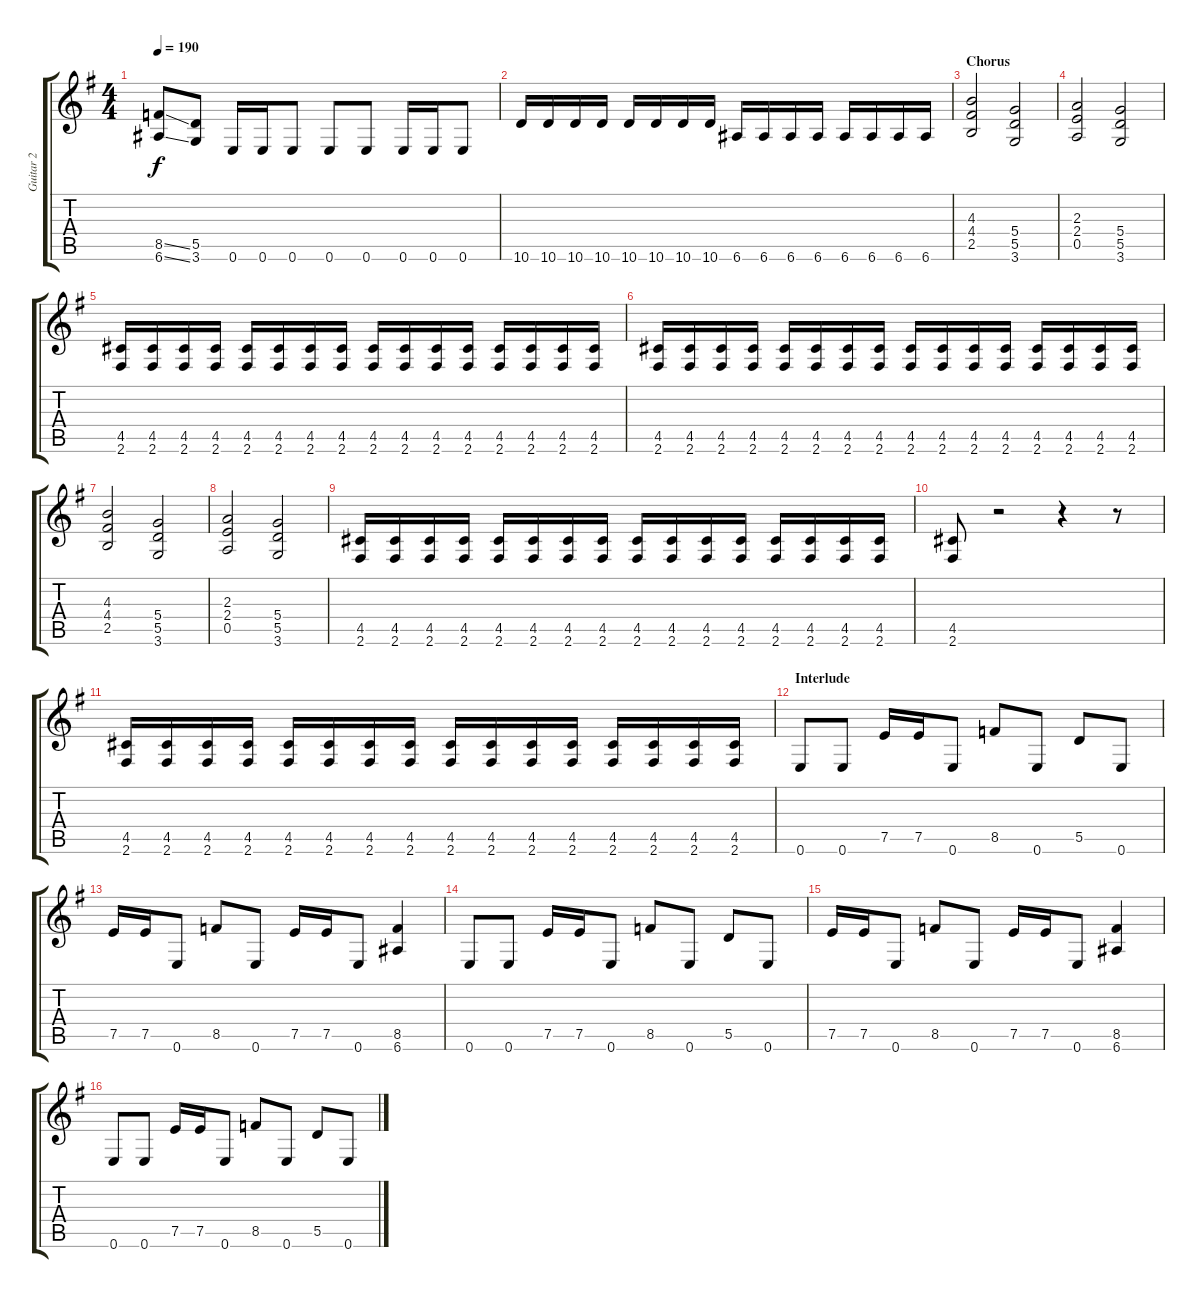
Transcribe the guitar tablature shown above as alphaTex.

\track ("Guitar 2" "Guitar 2") {instrument distortionguitar}
\staff {score tabs}
\tuning (E4 B3 G3 D3 A2 E2) {hide}
\ts (4 4)
\tempo 190
\clef g2
\ks eminor
(8.5{ss} 6.6{ss}).8{dy f} (5.5 3.6).8 0.6.16 0.6.16 0.6.8 0.6.8 0.6.8 0.6.16 0.6.16 0.6.8 |
10.6.16 10.6.16 10.6.16 10.6.16 10.6.16 10.6.16 10.6.16 10.6.16 6.6.16 6.6.16 6.6.16 6.6.16 6.6.16 6.6.16 6.6.16 6.6.16 |
\section ("" "Chorus")
(4.3 4.4 2.5).2 (5.4 5.5 3.6).2 |
(2.3 2.4 0.5).2 (5.4 5.5 3.6).2 |
(4.5 2.6).16 (4.5 2.6).16 (4.5 2.6).16 (4.5 2.6).16 (4.5 2.6).16 (4.5 2.6).16 (4.5 2.6).16 (4.5 2.6).16 (4.5 2.6).16 (4.5 2.6).16 (4.5 2.6).16 (4.5 2.6).16 (4.5 2.6).16 (4.5 2.6).16 (4.5 2.6).16 (4.5 2.6).16 |
(4.5 2.6).16 (4.5 2.6).16 (4.5 2.6).16 (4.5 2.6).16 (4.5 2.6).16 (4.5 2.6).16 (4.5 2.6).16 (4.5 2.6).16 (4.5 2.6).16 (4.5 2.6).16 (4.5 2.6).16 (4.5 2.6).16 (4.5 2.6).16 (4.5 2.6).16 (4.5 2.6).16 (4.5 2.6).16 |
(4.3 4.4 2.5).2 (5.4 5.5 3.6).2 |
(2.3 2.4 0.5).2 (5.4 5.5 3.6).2 |
(4.5 2.6).16 (4.5 2.6).16 (4.5 2.6).16 (4.5 2.6).16 (4.5 2.6).16 (4.5 2.6).16 (4.5 2.6).16 (4.5 2.6).16 (4.5 2.6).16 (4.5 2.6).16 (4.5 2.6).16 (4.5 2.6).16 (4.5 2.6).16 (4.5 2.6).16 (4.5 2.6).16 (4.5 2.6).16 |
(4.5 2.6).8 r.2 r.4 r.8 |
(4.5 2.6).16 (4.5 2.6).16 (4.5 2.6).16 (4.5 2.6).16 (4.5 2.6).16 (4.5 2.6).16 (4.5 2.6).16 (4.5 2.6).16 (4.5 2.6).16 (4.5 2.6).16 (4.5 2.6).16 (4.5 2.6).16 (4.5 2.6).16 (4.5 2.6).16 (4.5 2.6).16 (4.5 2.6).16 |
\section ("" "Interlude")
0.6.8 0.6.8 7.5.16 7.5.16 0.6.8 8.5.8 0.6.8 5.5.8 0.6.8 |
7.5.16 7.5.16 0.6.8 8.5.8 0.6.8 7.5.16 7.5.16 0.6.8 (8.5 6.6).4 |
0.6.8 0.6.8 7.5.16 7.5.16 0.6.8 8.5.8 0.6.8 5.5.8 0.6.8 |
7.5.16 7.5.16 0.6.8 8.5.8 0.6.8 7.5.16 7.5.16 0.6.8 (8.5 6.6).4 |
0.6.8 0.6.8 7.5.16 7.5.16 0.6.8 8.5.8 0.6.8 5.5.8 0.6.8
